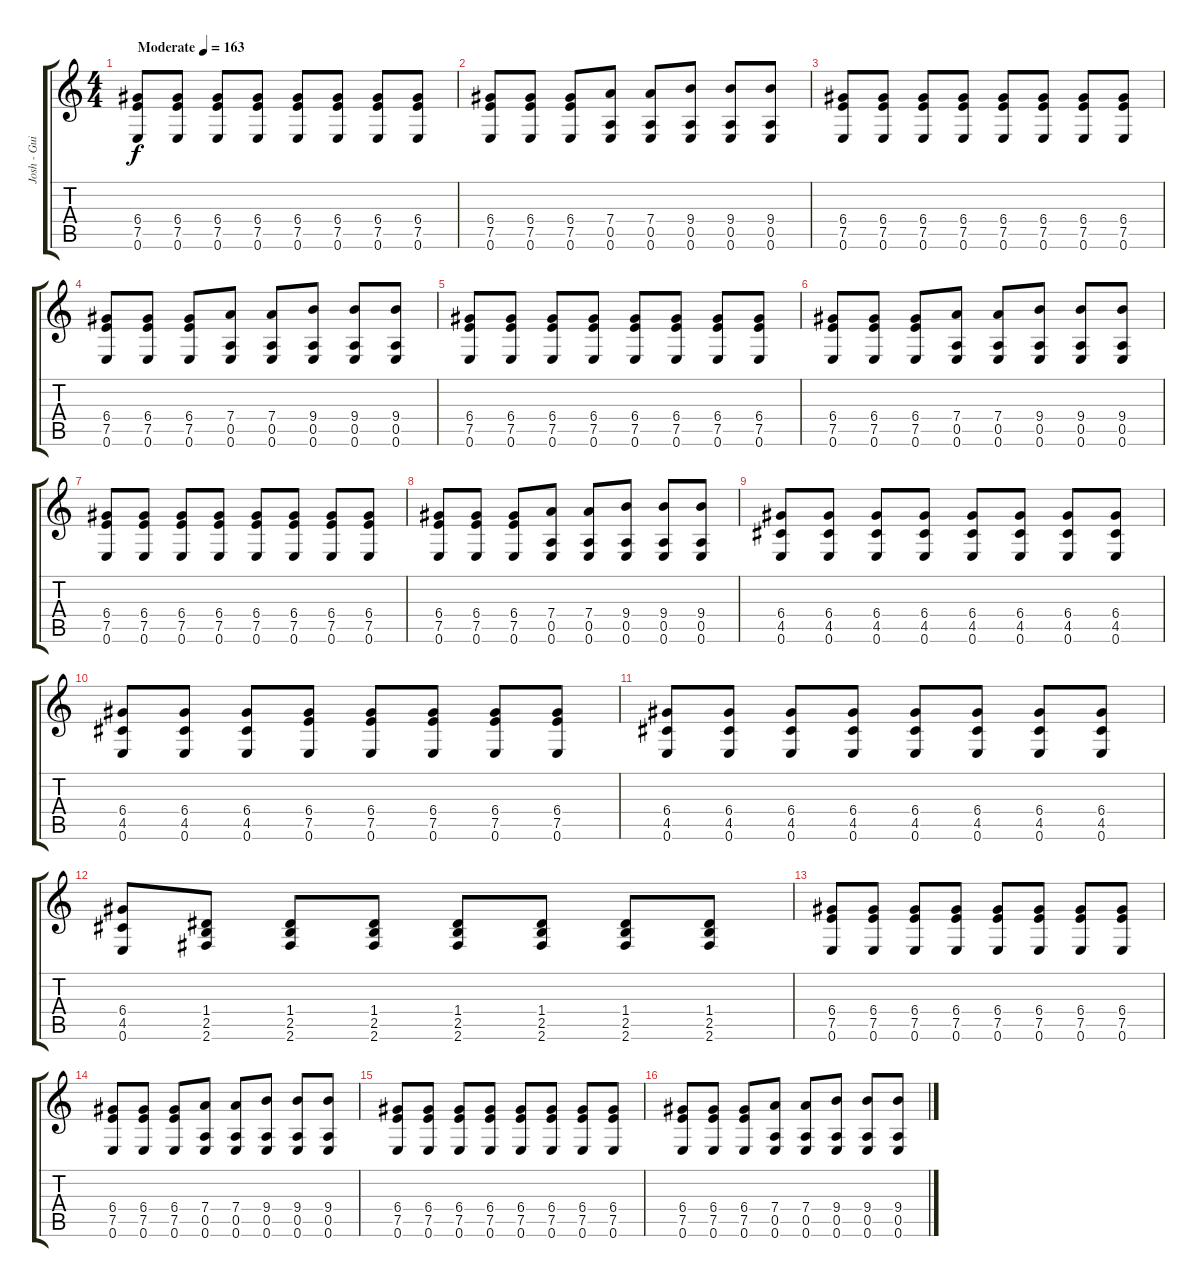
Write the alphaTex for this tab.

\track ("Josh - Guitar" "Josh - Gui") {instrument overdrivenguitar}
\staff {score tabs}
\tuning (E4 B3 G3 D3 A2 E2) {hide}
\ts (4 4)
\tempo (163 "Moderate")
\clef g2
\ks c
(6.4 7.5 0.6).8{dy f instrument overdrivenguitar} (6.4 7.5 0.6).8 (6.4 7.5 0.6).8 (6.4 7.5 0.6).8 (6.4 7.5 0.6).8 (6.4 7.5 0.6).8 (6.4 7.5 0.6).8 (6.4 7.5 0.6).8 |
(6.4 7.5 0.6).8 (6.4 7.5 0.6).8 (6.4 7.5 0.6).8 (7.4 0.5 0.6).8 (7.4 0.5 0.6).8 (9.4 0.5 0.6).8 (9.4 0.5 0.6).8 (9.4 0.5 0.6).8 |
(6.4 7.5 0.6).8 (6.4 7.5 0.6).8 (6.4 7.5 0.6).8 (6.4 7.5 0.6).8 (6.4 7.5 0.6).8 (6.4 7.5 0.6).8 (6.4 7.5 0.6).8 (6.4 7.5 0.6).8 |
(6.4 7.5 0.6).8 (6.4 7.5 0.6).8 (6.4 7.5 0.6).8 (7.4 0.5 0.6).8 (7.4 0.5 0.6).8 (9.4 0.5 0.6).8 (9.4 0.5 0.6).8 (9.4 0.5 0.6).8 |
(6.4 7.5 0.6).8 (6.4 7.5 0.6).8 (6.4 7.5 0.6).8 (6.4 7.5 0.6).8 (6.4 7.5 0.6).8 (6.4 7.5 0.6).8 (6.4 7.5 0.6).8 (6.4 7.5 0.6).8 |
(6.4 7.5 0.6).8 (6.4 7.5 0.6).8 (6.4 7.5 0.6).8 (7.4 0.5 0.6).8 (7.4 0.5 0.6).8 (9.4 0.5 0.6).8 (9.4 0.5 0.6).8 (9.4 0.5 0.6).8 |
(6.4 7.5 0.6).8 (6.4 7.5 0.6).8 (6.4 7.5 0.6).8 (6.4 7.5 0.6).8 (6.4 7.5 0.6).8 (6.4 7.5 0.6).8 (6.4 7.5 0.6).8 (6.4 7.5 0.6).8 |
(6.4 7.5 0.6).8 (6.4 7.5 0.6).8 (6.4 7.5 0.6).8 (7.4 0.5 0.6).8 (7.4 0.5 0.6).8 (9.4 0.5 0.6).8 (9.4 0.5 0.6).8 (9.4 0.5 0.6).8 |
(6.4 4.5 0.6).8 (6.4 4.5 0.6).8 (6.4 4.5 0.6).8 (6.4 4.5 0.6).8 (6.4 4.5 0.6).8 (6.4 4.5 0.6).8 (6.4 4.5 0.6).8 (6.4 4.5 0.6).8 |
(6.4 4.5 0.6).8 (6.4 4.5 0.6).8 (6.4 4.5 0.6).8 (6.4 7.5 0.6).8 (6.4 7.5 0.6).8 (6.4 7.5 0.6).8 (6.4 7.5 0.6).8 (6.4 7.5 0.6).8 |
(6.4 4.5 0.6).8 (6.4 4.5 0.6).8 (6.4 4.5 0.6).8 (6.4 4.5 0.6).8 (6.4 4.5 0.6).8 (6.4 4.5 0.6).8 (6.4 4.5 0.6).8 (6.4 4.5 0.6).8 |
(6.4 4.5 0.6).8 (1.4 2.5 2.6).8 (1.4 2.5 2.6).8 (1.4 2.5 2.6).8 (1.4 2.5 2.6).8 (1.4 2.5 2.6).8 (1.4 2.5 2.6).8 (1.4 2.5 2.6).8 |
(6.4 7.5 0.6).8 (6.4 7.5 0.6).8 (6.4 7.5 0.6).8 (6.4 7.5 0.6).8 (6.4 7.5 0.6).8 (6.4 7.5 0.6).8 (6.4 7.5 0.6).8 (6.4 7.5 0.6).8 |
(6.4 7.5 0.6).8 (6.4 7.5 0.6).8 (6.4 7.5 0.6).8 (7.4 0.5 0.6).8 (7.4 0.5 0.6).8 (9.4 0.5 0.6).8 (9.4 0.5 0.6).8 (9.4 0.5 0.6).8 |
(6.4 7.5 0.6).8 (6.4 7.5 0.6).8 (6.4 7.5 0.6).8 (6.4 7.5 0.6).8 (6.4 7.5 0.6).8 (6.4 7.5 0.6).8 (6.4 7.5 0.6).8 (6.4 7.5 0.6).8 |
(6.4 7.5 0.6).8 (6.4 7.5 0.6).8 (6.4 7.5 0.6).8 (7.4 0.5 0.6).8 (7.4 0.5 0.6).8 (9.4 0.5 0.6).8 (9.4 0.5 0.6).8 (9.4 0.5 0.6).8
